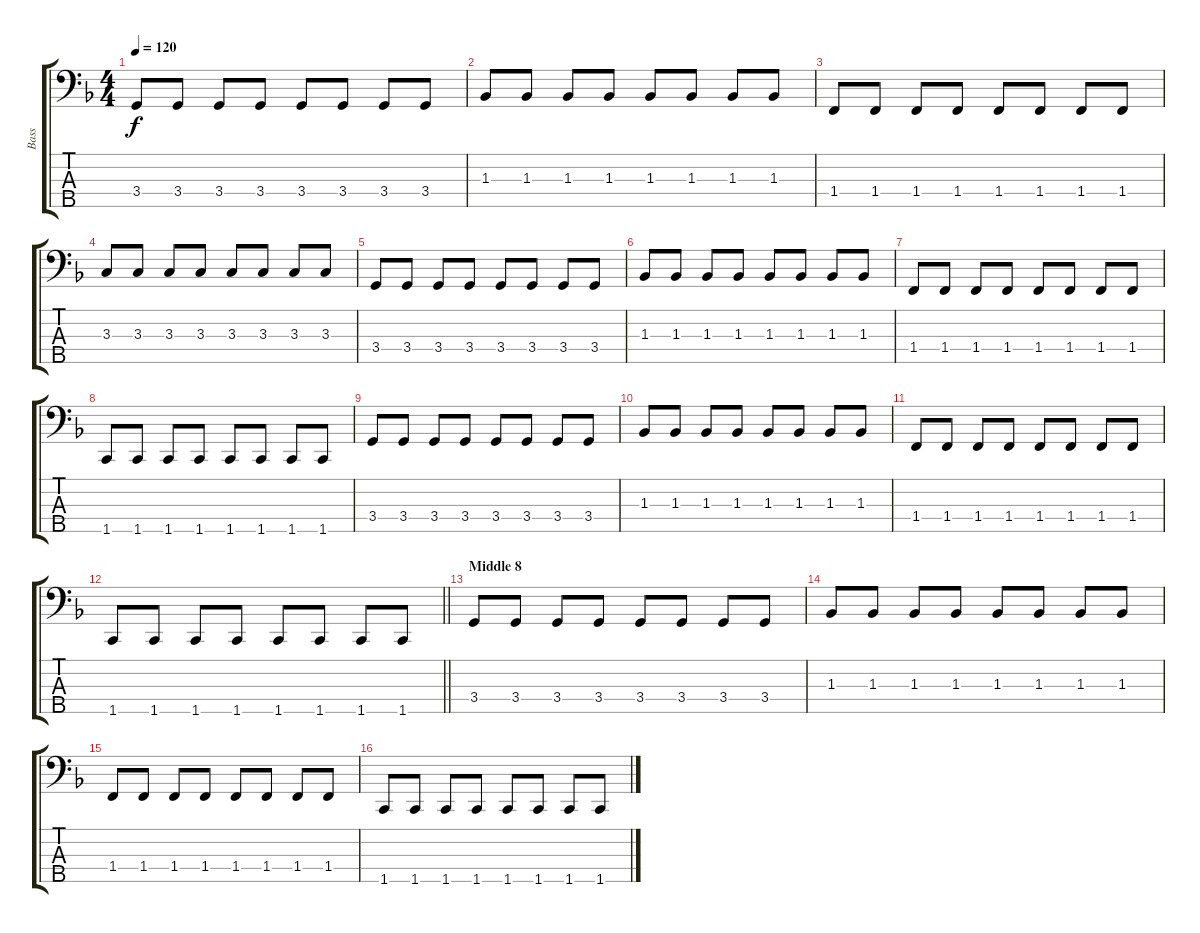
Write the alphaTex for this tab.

\track ("Bass" "Bass") {instrument electricbassfinger}
\staff {score tabs}
\tuning (G2 D2 A1 E1 B0) {hide}
\ts (4 4)
\tempo 120
\clef f4
\ks f
3.4.8{dy f} 3.4.8 3.4.8 3.4.8 3.4.8 3.4.8 3.4.8 3.4.8 |
1.3.8 1.3.8 1.3.8 1.3.8 1.3.8 1.3.8 1.3.8 1.3.8 |
1.4.8 1.4.8 1.4.8 1.4.8 1.4.8 1.4.8 1.4.8 1.4.8 |
3.3.8 3.3.8 3.3.8 3.3.8 3.3.8 3.3.8 3.3.8 3.3.8 |
3.4.8 3.4.8 3.4.8 3.4.8 3.4.8 3.4.8 3.4.8 3.4.8 |
1.3.8 1.3.8 1.3.8 1.3.8 1.3.8 1.3.8 1.3.8 1.3.8 |
1.4.8 1.4.8 1.4.8 1.4.8 1.4.8 1.4.8 1.4.8 1.4.8 |
1.5.8 1.5.8 1.5.8 1.5.8 1.5.8 1.5.8 1.5.8 1.5.8 |
3.4.8 3.4.8 3.4.8 3.4.8 3.4.8 3.4.8 3.4.8 3.4.8 |
1.3.8 1.3.8 1.3.8 1.3.8 1.3.8 1.3.8 1.3.8 1.3.8 |
1.4.8 1.4.8 1.4.8 1.4.8 1.4.8 1.4.8 1.4.8 1.4.8 |
\barLineRight lightlight
1.5.8 1.5.8 1.5.8 1.5.8 1.5.8 1.5.8 1.5.8 1.5.8 |
\section ("" "Middle 8")
3.4.8 3.4.8 3.4.8 3.4.8 3.4.8 3.4.8 3.4.8 3.4.8 |
1.3.8 1.3.8 1.3.8 1.3.8 1.3.8 1.3.8 1.3.8 1.3.8 |
1.4.8 1.4.8 1.4.8 1.4.8 1.4.8 1.4.8 1.4.8 1.4.8 |
1.5.8 1.5.8 1.5.8 1.5.8 1.5.8 1.5.8 1.5.8 1.5.8
